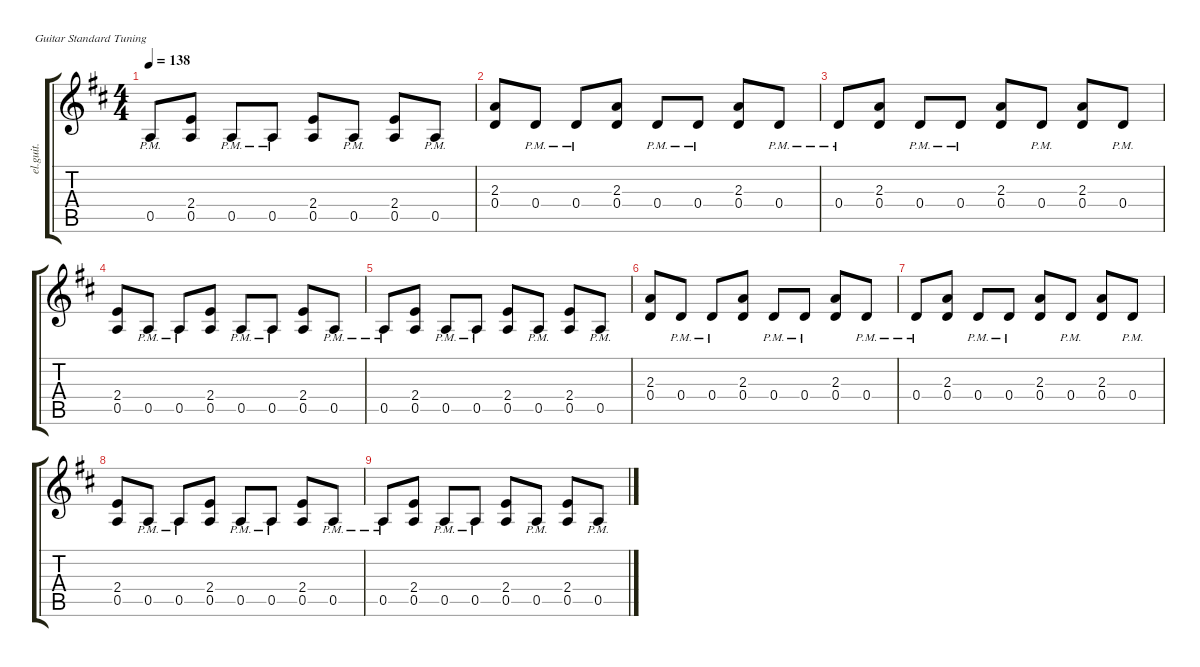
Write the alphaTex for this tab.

\hideDynamics
\bracketExtendMode groupsimilarinstruments
\otherSystemsTrackNameOrientation horizontal
\track ("EG5 Dbl" "el.guit.") {instrument electricguitarmuted}
\staff {score tabs}
\tuning (E4 B3 G3 D3 A2 E2)
\ts (4 4)
\tempo 138
\clef g2
\ks d
0.5{pm acc forcenatural}.8{dy fff} (0.5{acc forcenatural} 2.4{acc forcenatural}).8 0.5{pm acc forcenatural}.8 0.5{pm acc forcenatural}.8 (0.5{acc forcenatural} 2.4{acc forcenatural}).8 0.5{pm acc forcenatural}.8 (0.5{acc forcenatural} 2.4{acc forcenatural}).8 0.5{pm acc forcenatural}.8 |
(0.4{acc forcenatural} 2.3{acc forcenatural}).8 0.4{pm acc forcenatural}.8 0.4{pm acc forcenatural}.8 (0.4{acc forcenatural} 2.3{acc forcenatural}).8 0.4{pm acc forcenatural}.8 0.4{pm acc forcenatural}.8 (0.4{acc forcenatural} 2.3{acc forcenatural}).8 0.4{pm acc forcenatural}.8 |
0.4{pm acc forcenatural}.8 (0.4{acc forcenatural} 2.3{acc forcenatural}).8 0.4{pm acc forcenatural}.8 0.4{pm acc forcenatural}.8 (0.4{acc forcenatural} 2.3{acc forcenatural}).8 0.4{pm acc forcenatural}.8 (0.4{acc forcenatural} 2.3{acc forcenatural}).8 0.4{pm acc forcenatural}.8 |
(0.5{acc forcenatural} 2.4{acc forcenatural}).8 0.5{pm acc forcenatural}.8 0.5{pm acc forcenatural}.8 (0.5{acc forcenatural} 2.4{acc forcenatural}).8 0.5{pm acc forcenatural}.8 0.5{pm acc forcenatural}.8 (0.5{acc forcenatural} 2.4{acc forcenatural}).8 0.5{pm acc forcenatural}.8 |
0.5{pm acc forcenatural}.8 (0.5{acc forcenatural} 2.4{acc forcenatural}).8 0.5{pm acc forcenatural}.8 0.5{pm acc forcenatural}.8 (0.5{acc forcenatural} 2.4{acc forcenatural}).8 0.5{pm acc forcenatural}.8 (0.5{acc forcenatural} 2.4{acc forcenatural}).8 0.5{pm acc forcenatural}.8 |
(0.4{acc forcenatural} 2.3{acc forcenatural}).8 0.4{pm acc forcenatural}.8 0.4{pm acc forcenatural}.8 (0.4{acc forcenatural} 2.3{acc forcenatural}).8 0.4{pm acc forcenatural}.8 0.4{pm acc forcenatural}.8 (0.4{acc forcenatural} 2.3{acc forcenatural}).8 0.4{pm acc forcenatural}.8 |
0.4{pm acc forcenatural}.8 (0.4{acc forcenatural} 2.3{acc forcenatural}).8 0.4{pm acc forcenatural}.8 0.4{pm acc forcenatural}.8 (0.4{acc forcenatural} 2.3{acc forcenatural}).8 0.4{pm acc forcenatural}.8 (0.4{acc forcenatural} 2.3{acc forcenatural}).8 0.4{pm acc forcenatural}.8 |
(0.5{acc forcenatural} 2.4{acc forcenatural}).8 0.5{pm acc forcenatural}.8 0.5{pm acc forcenatural}.8 (0.5{acc forcenatural} 2.4{acc forcenatural}).8 0.5{pm acc forcenatural}.8 0.5{pm acc forcenatural}.8 (0.5{acc forcenatural} 2.4{acc forcenatural}).8 0.5{pm acc forcenatural}.8 |
0.5{pm acc forcenatural}.8 (0.5{acc forcenatural} 2.4{acc forcenatural}).8 0.5{pm acc forcenatural}.8 0.5{pm acc forcenatural}.8 (0.5{acc forcenatural} 2.4{acc forcenatural}).8 0.5{pm acc forcenatural}.8 (0.5{acc forcenatural} 2.4{acc forcenatural}).8 0.5{pm acc forcenatural}.8
